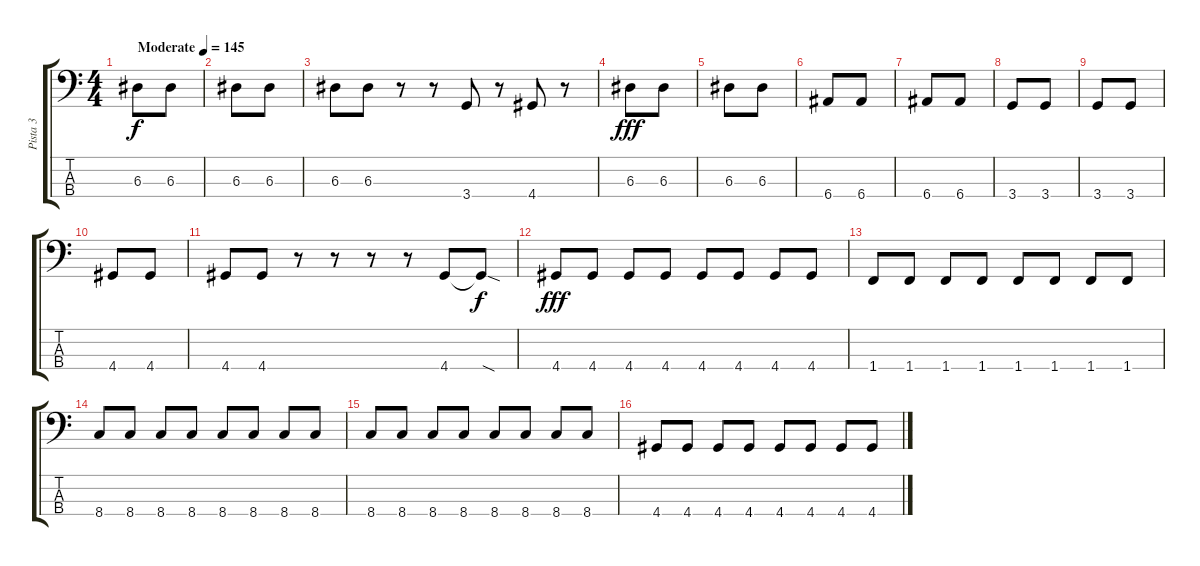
\track ("Pista 3" "Pista 3") {instrument electricbassfinger}
\staff {score tabs}
\tuning (G2 D2 A1 E1) {hide}
\ts (4 4)
\tempo (145 "Moderate")
\clef f4
\ks c
6.3.8{dy f instrument electricbassfinger} 6.3.8 |
6.3.8 6.3.8 |
6.3.8 6.3.8 r.8 r.8 3.4.8 r.8 4.4.8 r.8 |
6.3.8{dy fff} 6.3.8 |
6.3.8 6.3.8 |
6.4.8 6.4.8 |
6.4.8 6.4.8 |
3.4.8 3.4.8 |
3.4.8 3.4.8 |
4.4.8 4.4.8 |
4.4.8 4.4.8 r.8 r.8 r.8 r.8 4.4.8 4.4{sod t}.8{dy f} |
4.4.8{dy fff} 4.4.8 4.4.8 4.4.8 4.4.8 4.4.8 4.4.8 4.4.8 |
1.4.8 1.4.8 1.4.8 1.4.8 1.4.8 1.4.8 1.4.8 1.4.8 |
8.4.8 8.4.8 8.4.8 8.4.8 8.4.8 8.4.8 8.4.8 8.4.8 |
8.4.8 8.4.8 8.4.8 8.4.8 8.4.8 8.4.8 8.4.8 8.4.8 |
4.4.8 4.4.8 4.4.8 4.4.8 4.4.8 4.4.8 4.4.8 4.4.8
